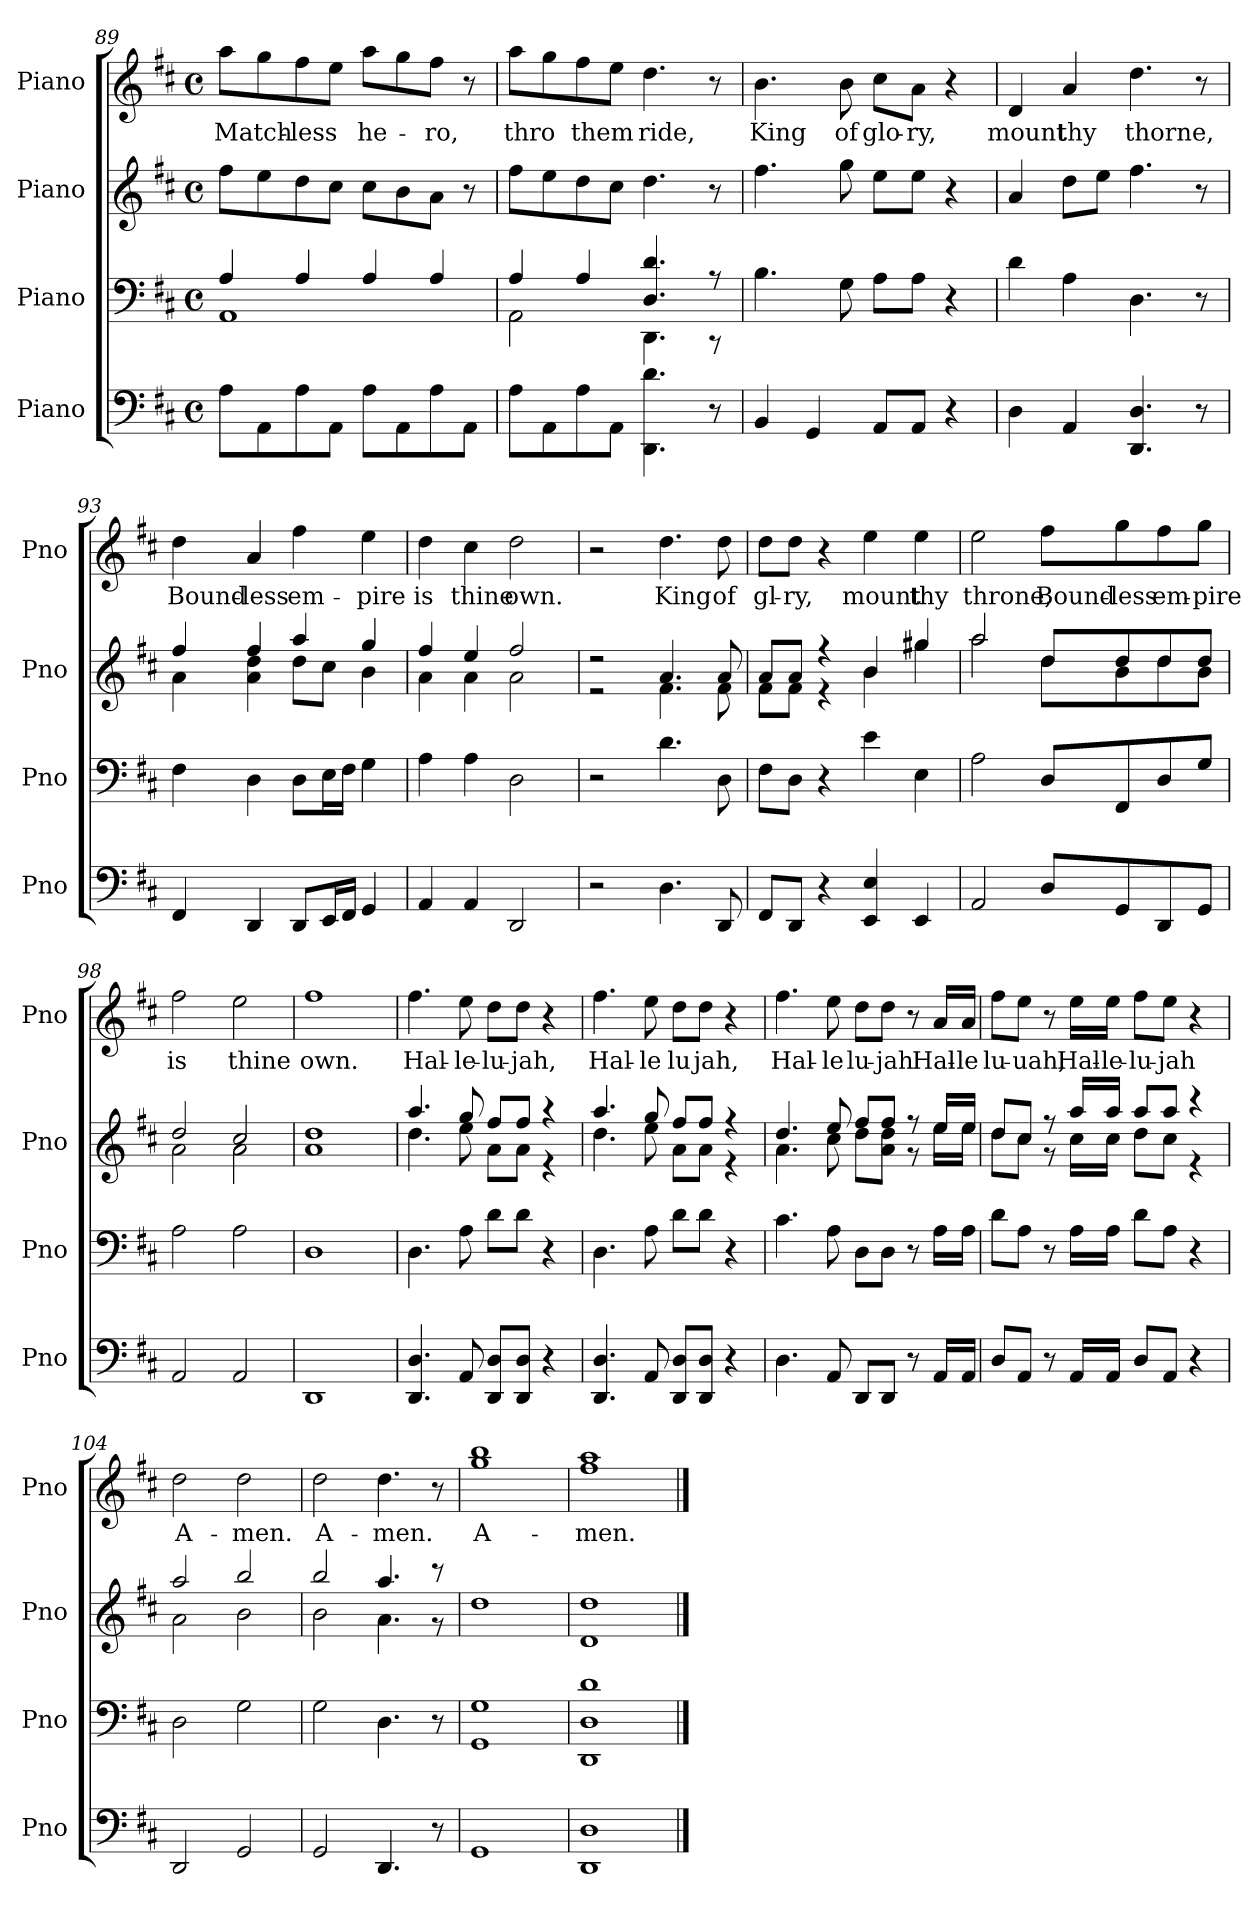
**kern	**kern	**kern	**kern	**text
*part4	*part3	*part2	*part1	*part1
*staff4	*staff3	*staff2	*staff1	*staff1
*I"Piano	*I"Piano	*I"Piano	*I"Piano	*
*I'Pno	*I'Pno	*I'Pno	*I'Pno	*
!!LO:LB:g=z
*clefF4	*clefF4	*clefG2	*clefG2	*
*k[f#c#]	*k[f#c#]	*k[f#c#]	*k[f#c#]	*
*M4/4	*M4/4	*M4/4	*M4/4	*
*met(c)	*met(c)	*met(c)	*met(c)	*
=89	=89	=89	=89	=89
*	*^	*	*	*
!	!	!	!	!	!LO:LY:b
8A\L	4A/	1AA	8ff#\L	8aa\L	Match-
8AA\	.	.	8ee\	8gg\	.
!	!	!	!	!	!LO:LY:b
8A\	4A/	.	8dd\	8ff#\	-less
8AA\J	.	.	8cc#\J	8ee\J	.
!	!	!	!	!	!LO:LY:b
8A\L	4A/	.	8cc#\L	8aa\L	he-
8AA\	.	.	8b\	8gg\	.
!	!	!	!	!	!LO:LY:b
8A\	4A/	.	8a\J	8ff#\J	-ro,
8AA\J	.	.	8r	8r	.
=90	=90	=90	=90	=90	=90
!	!	!	!	!	!LO:LY:b
8A\L	4A/	2AA\	8ff#\L	8aa\L	thro
8AA\	.	.	8ee\	8gg\	.
!	!	!	!	!	!LO:LY:b
8A\	4A/	.	8dd\	8ff#\	them
8AA\J	.	.	8cc#\J	8ee\J	.
!	!	!	!	!	!LO:LY:b
4.DD\ 4.d\	4.D/ 4.d/	4.DD\	4.dd\	4.dd\	ride,
8r	8r	8r	8r	8r	.
=91	=91	=91	=91	=91	=91
!	!	!	!	!	!LO:LY:b
*	*v	*v	*	*	*
4BB/	4.B\	4.ff#\	4.b\	King
4GG/	.	.	.	.
!	!	!	!	!LO:LY:b
.	8G\	8gg\	8b\	of
!	!	!	!	!LO:LY:b
8AA/L	8A\L	8ee\L	8cc#\L	glo-
!	!	!	!	!LO:LY:b
8AA/J	8A\J	8ee\J	8a\J	-ry,
4r	4r	4r	4r	.
=92	=92	=92	=92	=92
!	!	!	!	!LO:LY:b
4D\	4d\	4a/	4d/	mount
!	!	!	!	!LO:LY:b
4AA/	4A\	8dd\L	4a/	thy
.	.	8ee\J	.	.
!	!	!	!	!LO:LY:b
4.DD/ 4.D/	4.D\	4.ff#\	4.dd\	thorne,
8r	8r	8r	8r	.
=93	=93	=93	=93	=93
*	*	*^	*	*
!	!	!	!	!	!LO:LY:b
4FF#/	4F#\	4ff#/	4a\	4dd\	Bound-
!	!	!	!	!	!LO:LY:b
4DD/	4D\	4ff#/	4a\ 4dd\	4a/	-less
!	!	!	!	!	!LO:LY:b
8DD/L	8D\L	4aa/	8dd\L	4ff#\	em-
16EE/L	16E\L	.	8cc#\J	.	.
16FF#/JJ	16F#\JJ	.	.	.	.
!	!	!	!	!	!LO:LY:b
4GG/	4G\	4gg/	4b\	4ee\	-pire
!!LO:LB:g=z
=94	=94	=94	=94	=94	=94
!	!	!	!	!	!LO:LY:b
4AA/	4A\	4ff#/	4a\	4dd\	is
!	!	!	!	!	!LO:LY:b
4AA/	4A\	4ee/	4a\	4cc#\	thine
!	!	!	!	!	!LO:LY:b
2DD/	2D\	2ff#/	2a\	2dd\	own.
=95	=95	=95	=95	=95	=95
2r	2r	2r	2r	2r	.
!	!	!	!	!	!LO:LY:b
4.D\	4.d\	4.a/	4.f#\	4.dd\	King
!	!	!	!	!	!LO:LY:b
8DD/	8D\	8a/	8f#\	8dd\	of
=96	=96	=96	=96	=96	=96
!	!	!	!	!	!LO:LY:b
8FF#/L	8F#\L	8a/L	8f#\L	8dd\L	gl-
!	!	!	!	!	!LO:LY:b
8DD/J	8D\J	8a/J	8f#\J	8dd\J	-ry,
4r	4r	4r	4r	4r	.
!	!	!	!	!	!LO:LY:b
4EE/ 4E/	4e\	4b/	4b\	4ee\	mount
!	!	!	!	!	!LO:LY:b
4EE/	4E\	4gg#X/	4gg#\	4ee\	thy
=97	=97	=97	=97	=97	=97
!	!	!	!	!	!LO:LY:b
2AA/	2A\	2aa/	2aa\	2ee\	throne,
!	!	!	!	!	!LO:LY:b
8D/L	8D/L	8dd/L	8dd\L	8ff#\L	Bound-
!	!	!	!	!	!LO:LY:b
8GG/	8FF#/	8dd/	8b\	8gg\	-less
!	!	!	!	!	!LO:LY:b
8DD/	8D/	8dd/	8dd\	8ff#\	em-
!	!	!	!	!	!LO:LY:b
8GG/J	8G/J	8dd/J	8b\J	8gg\J	-pire
=98	=98	=98	=98	=98	=98
!	!	!	!	!	!LO:LY:b
2AA/	2A\	2dd/	2a\	2ff#\	is
!	!	!	!	!	!LO:LY:b
2AA/	2A\	2cc#/	2a\	2ee\	thine
=99	=99	=99	=99	=99	=99
!	!	!	!	!	!LO:LY:b
1DD	1D	1dd	1a	1ff#	own.
!!LO:LB:g=z
=100	=100	=100	=100	=100	=100
!	!	!	!	!	!LO:LY:b
4.DD/ 4.D/	4.D\	4.aa/	4.dd\	4.ff#\	Hal-
!	!	!	!	!	!LO:LY:b
8AA/	8A\	8gg/	8ee\	8ee\	-le-
!	!	!	!	!	!LO:LY:b
8DD/ 8D/L	8d\L	8ff#/L	8a\L	8dd\L	-lu-
!	!	!	!	!	!LO:LY:b
8DD/ 8D/J	8d\J	8ff#/J	8a\J	8dd\J	-jah,
4r	4r	4r	4r	4r	.
=101	=101	=101	=101	=101	=101
!	!	!	!	!	!LO:LY:b
4.DD/ 4.D/	4.D\	4.aa/	4.dd\	4.ff#\	Hal-
!	!	!	!	!	!LO:LY:b
8AA/	8A\	8gg/	8ee\	8ee\	-le
!	!	!	!	!	!LO:LY:b
8DD/ 8D/L	8d\L	8ff#/L	8a\L	8dd\L	lu
!	!	!	!	!	!LO:LY:b
8DD/ 8D/J	8d\J	8ff#/J	8a\J	8dd\J	jah,
4r	4r	4r	4r	4r	.
=102	=102	=102	=102	=102	=102
!	!	!	!	!	!LO:LY:b
4.D\	4.c#\	4.dd/	4.a\	4.ff#\	Hal-
!	!	!	!	!	!LO:LY:b
8AA/	8A\	8ee/	8cc#\	8ee\	-le
!	!	!	!	!	!LO:LY:b
8DD/L	8D\L	8ff#/L	8dd\L	8dd\L	lu-
!	!	!	!	!	!LO:LY:b
8DD/J	8D\J	8ff#/J	8a\ 8dd\J	8dd\J	-jah
8r	8r	8r	8r	8r	.
!	!	!	!	!	!LO:LY:b
16AA/LL	16A\LL	16ee/LL	16ee\LL	16a/LL	Hal-
!	!	!	!	!	!LO:LY:b
16AA/JJ	16A\JJ	16ee/JJ	16ee\JJ	16a/JJ	-le
=103	=103	=103	=103	=103	=103
!	!	!	!	!	!LO:LY:b
8D/L	8d\L	8dd/L	8dd\L	8ff#\L	lu-
!	!	!	!	!	!LO:LY:b
8AA/J	8A\J	8cc#/J	8cc#\J	8ee\J	-uah,
8r	8r	8r	8r	8r	.
!	!	!	!	!	!LO:LY:b
16AA/LL	16A\LL	16aa/LL	16cc#\LL	16ee\LL	Hal-
!	!	!	!	!	!LO:LY:b
16AA/JJ	16A\JJ	16aa/JJ	16cc#\JJ	16ee\JJ	-le-
!	!	!	!	!	!LO:LY:b
8D/L	8d\L	8aa/L	8dd\L	8ff#\L	-lu-
!	!	!	!	!	!LO:LY:b
8AA/J	8A\J	8aa/J	8cc#\J	8ee\J	-jah
4r	4r	4r	4r	4r	.
=104	=104	=104	=104	=104	=104
!	!	!	!	!	!LO:LY:b
2DD/	2D\	2aa/	2a\	2dd\	A-
!	!	!	!	!	!LO:LY:b
2GG/	2G\	2bb/	2b\	2dd\	-men.
=105	=105	=105	=105	=105	=105
!	!	!	!	!	!LO:LY:b
2GG/	2G\	2bb/	2b\	2dd\	A-
!	!	!	!	!	!LO:LY:b
4.DD/	4.D\	4.aa/	4.a\	4.dd\	-men.
8r	8r	8r	8r	8r	.
!!LO:LB:g=z
=106	=106	=106	=106	=106	=106
!	!	!	!	!	!LO:LY:b
*	*	*v	*v	*	*
1GG	1GG 1G	1dd	1gg 1bb	A-
=107	=107	=107	=107	=107
!	!	!	!	!LO:LY:b
1DD 1D	1DD 1D 1d	1d 1dd	1ff# 1aa	-men.
==	==	==	==	==
*-	*-	*-	*-	*-
